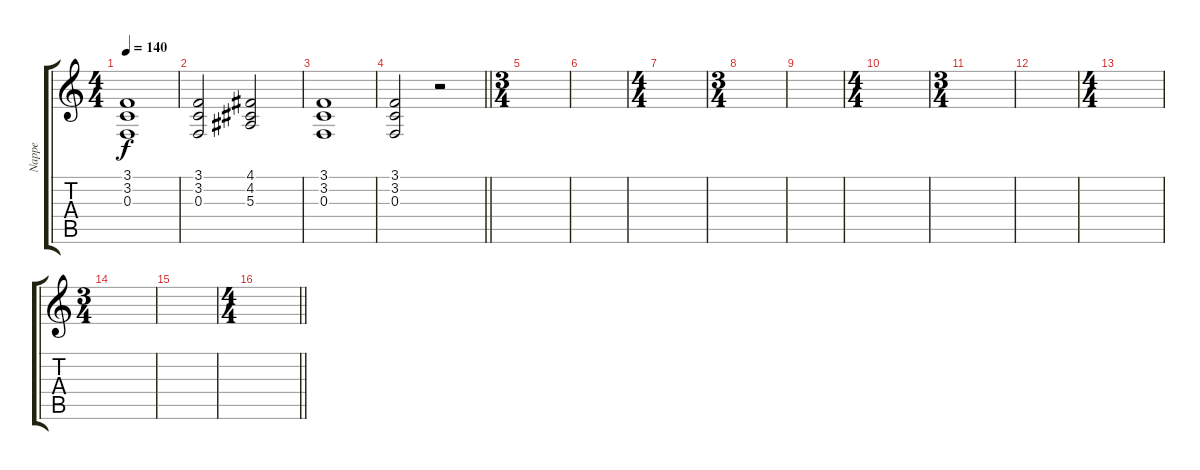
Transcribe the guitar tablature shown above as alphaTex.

\track ("Nappe" "Nappe") {instrument choiraahs}
\staff {score tabs}
\tuning (D4 A3 F3 C3 G2 C2) {hide}
\ts (4 4)
\tempo 140
\clef g2
\ks c
(3.1 3.2 0.3).1{dy f} |
(3.1 3.2 0.3).2 (4.1 4.2 5.3).2 |
(3.1 3.2 0.3).1 |
\barLineRight lightlight
(3.1 3.2 0.3).2 r.2 |
\ts (3 4)
|
|
\ts (4 4)
|
\ts (3 4)
|
|
\ts (4 4)
|
\ts (3 4)
|
|
\ts (4 4)
|
\ts (3 4)
|
|
\ts (4 4)
\barLineRight lightlight
